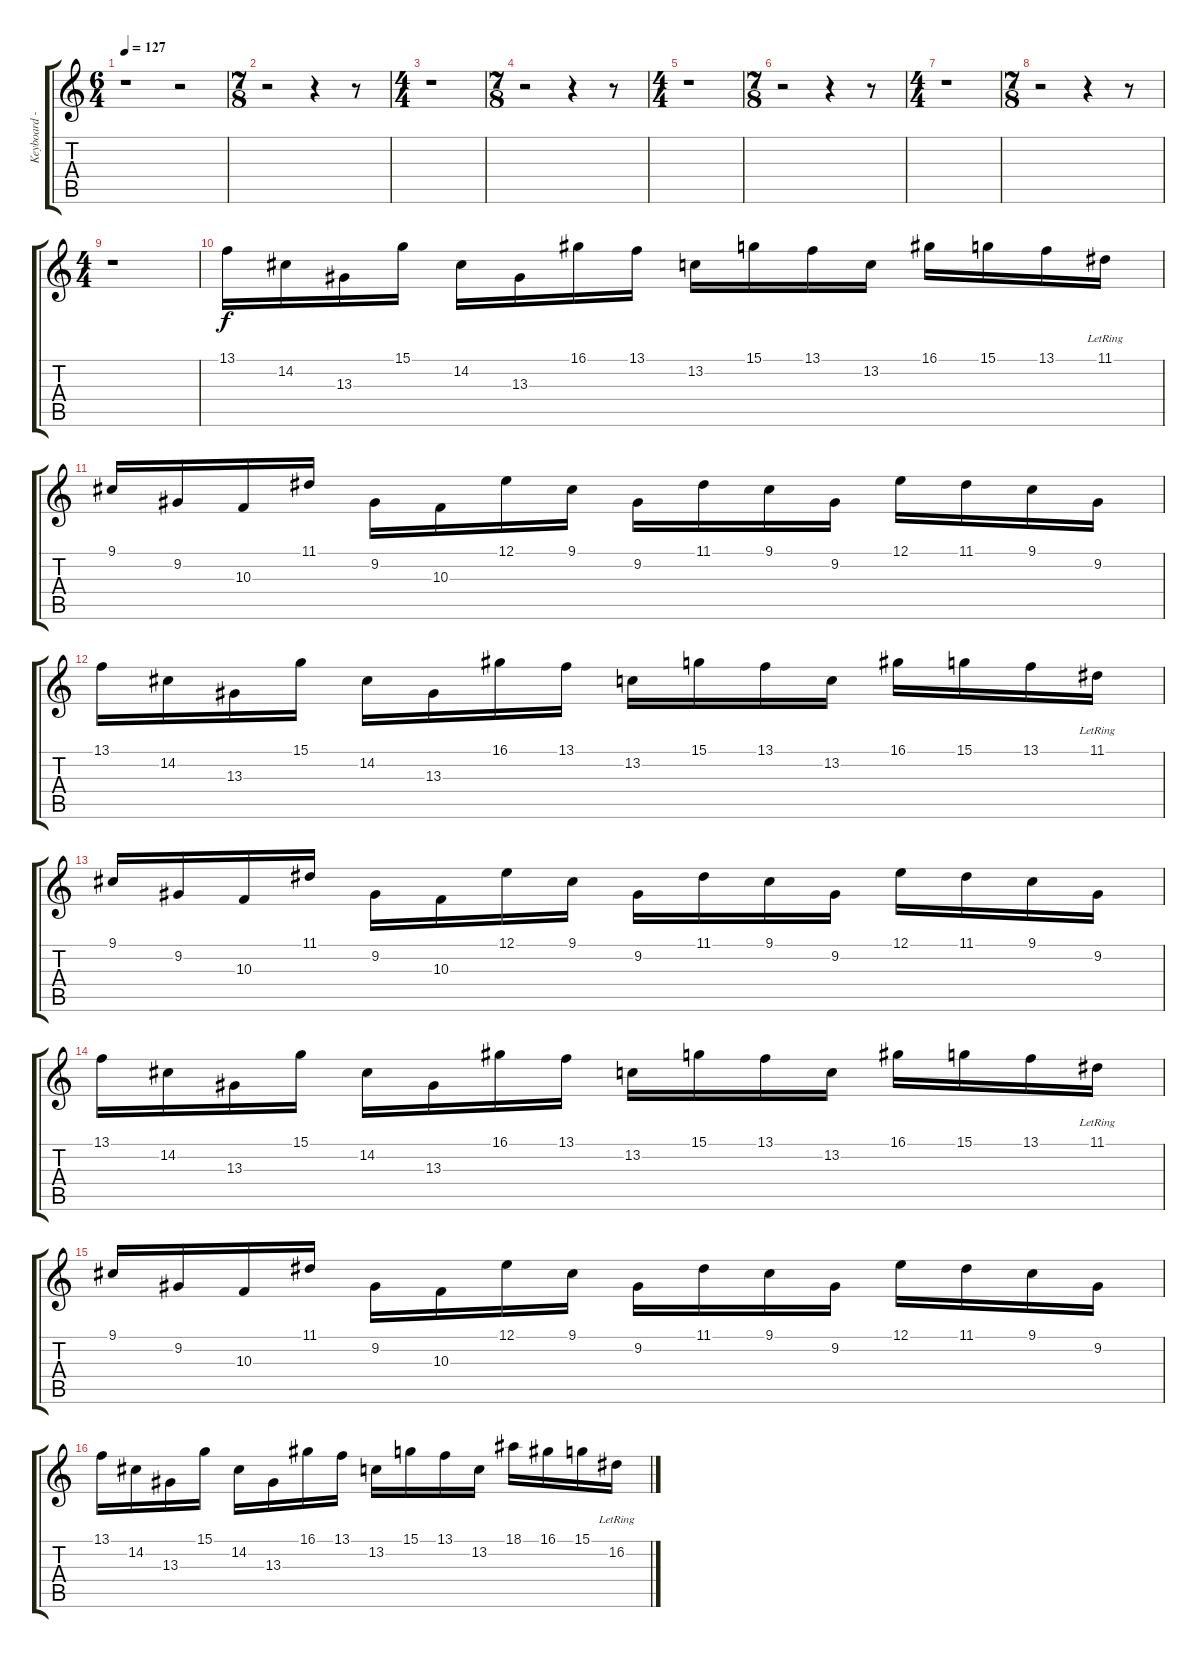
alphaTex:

\track ("Keyboard - Piano" "Keyboard -") {instrument acousticgrandpiano}
\staff {score tabs}
\tuning (E4 B3 G3 D3 A2 E2) {hide}
\ts (6 4)
\tempo 127
\clef g2
\ks c
r.1{dy f} r.2 |
\ts (7 8)
r.2 r.4 r.8 |
\ts (4 4)
r.1 |
\ts (7 8)
r.2 r.4 r.8 |
\ts (4 4)
r.1 |
\ts (7 8)
r.2 r.4 r.8 |
\ts (4 4)
r.1 |
\ts (7 8)
r.2 r.4 r.8 |
\ts (4 4)
r.1 |
13.1.16{volume 10} 14.2.16 13.3.16 15.1.16 14.2.16 13.3.16 16.1.16 13.1.16 13.2.16 15.1.16 13.1.16 13.2.16 16.1.16 15.1.16 13.1.16 11.1{lr}.16 |
9.1.16 9.2.16 10.3.16 11.1.16 9.2.16 10.3.16 12.1.16 9.1.16 9.2.16 11.1.16 9.1.16 9.2.16 12.1.16 11.1.16 9.1.16 9.2.16 |
13.1.16 14.2.16 13.3.16 15.1.16 14.2.16 13.3.16 16.1.16 13.1.16 13.2.16 15.1.16 13.1.16 13.2.16 16.1.16 15.1.16 13.1.16 11.1{lr}.16 |
9.1.16 9.2.16 10.3.16 11.1.16 9.2.16 10.3.16 12.1.16 9.1.16 9.2.16 11.1.16 9.1.16 9.2.16 12.1.16 11.1.16 9.1.16 9.2.16 |
13.1.16 14.2.16 13.3.16 15.1.16 14.2.16 13.3.16 16.1.16 13.1.16 13.2.16 15.1.16 13.1.16 13.2.16 16.1.16 15.1.16 13.1.16 11.1{lr}.16 |
9.1.16 9.2.16 10.3.16 11.1.16 9.2.16 10.3.16 12.1.16 9.1.16 9.2.16 11.1.16 9.1.16 9.2.16 12.1.16 11.1.16 9.1.16 9.2.16 |
13.1.16 14.2.16 13.3.16 15.1.16 14.2.16 13.3.16 16.1.16 13.1.16 13.2.16 15.1.16 13.1.16 13.2.16 18.1.16 16.1.16 15.1.16 16.2{lr}.16
